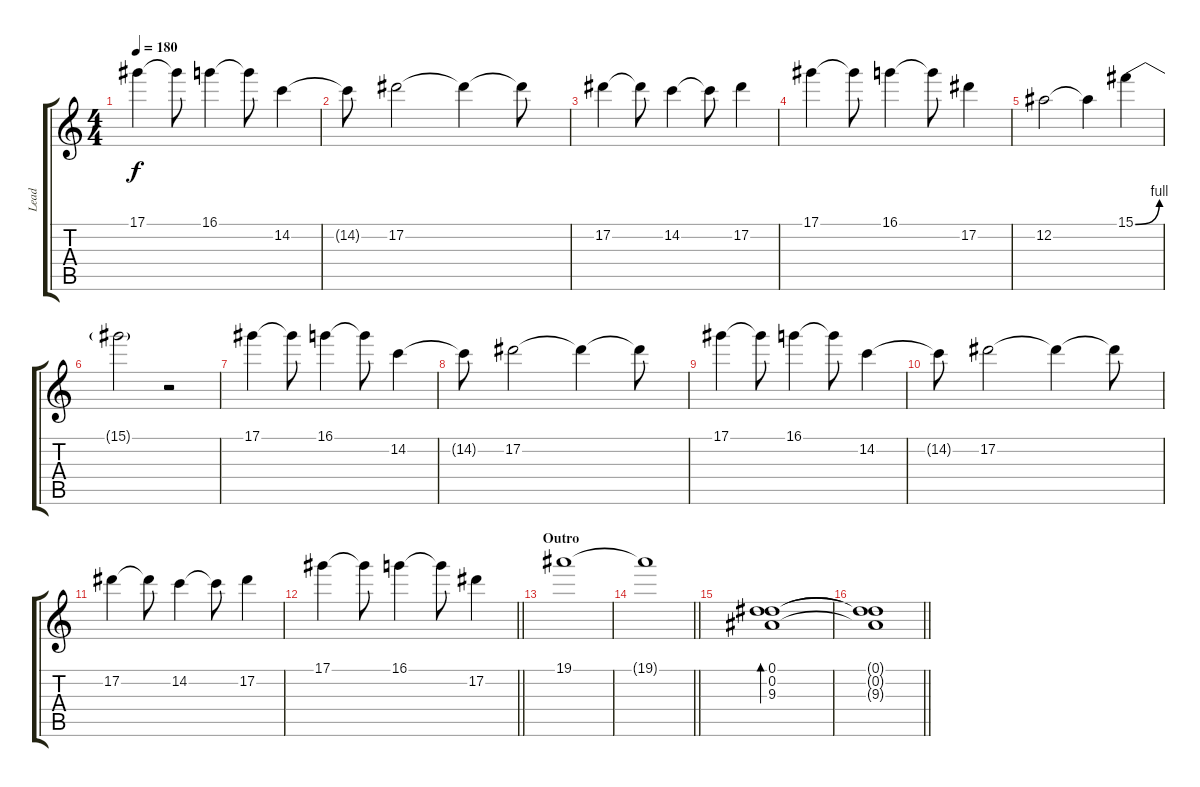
\track ("Lead" "Lead") {instrument acousticguitarsteel}
\staff {score tabs}
\tuning (Eb4 Bb3 Gb3 Db3 Ab2 Eb2) {hide}
\ts (4 4)
\tempo 180
\clef g2
\ks c
17.1.4{dy f} 17.1{t}.8 16.1.4 16.1{t}.8 14.2.4 |
14.2{t}.8 17.2.2 17.2{t}.4 17.2{t}.8 |
17.2.4 17.2{t}.8 14.2.4 14.2{t}.8 17.2.4 |
17.1.4 17.1{t}.8 16.1.4 16.1{t}.8 17.2.4 |
12.2.2 12.2{t}.4 15.1{be (bend 0 0 60 4)}.4 |
15.1{t}.2 r.2 |
17.1.4 17.1{t}.8 16.1.4 16.1{t}.8 14.2.4 |
14.2{t}.8 17.2.2 17.2{t}.4 17.2{t}.8 |
17.1.4 17.1{t}.8 16.1.4 16.1{t}.8 14.2.4 |
14.2{t}.8 17.2.2 17.2{t}.4 17.2{t}.8 |
17.2.4 17.2{t}.8 14.2.4 14.2{t}.8 17.2.4 |
\barLineRight lightlight
17.1.4 17.1{t}.8 16.1.4 16.1{t}.8 17.2.4 |
\section ("" "Outro")
19.1.1 |
\barLineRight lightlight
19.1{t}.1 |
(0.1 0.2 9.3).1{bd 240} |
\barLineRight lightlight
(0.1{t} 0.2{t} 9.3{t}).1
